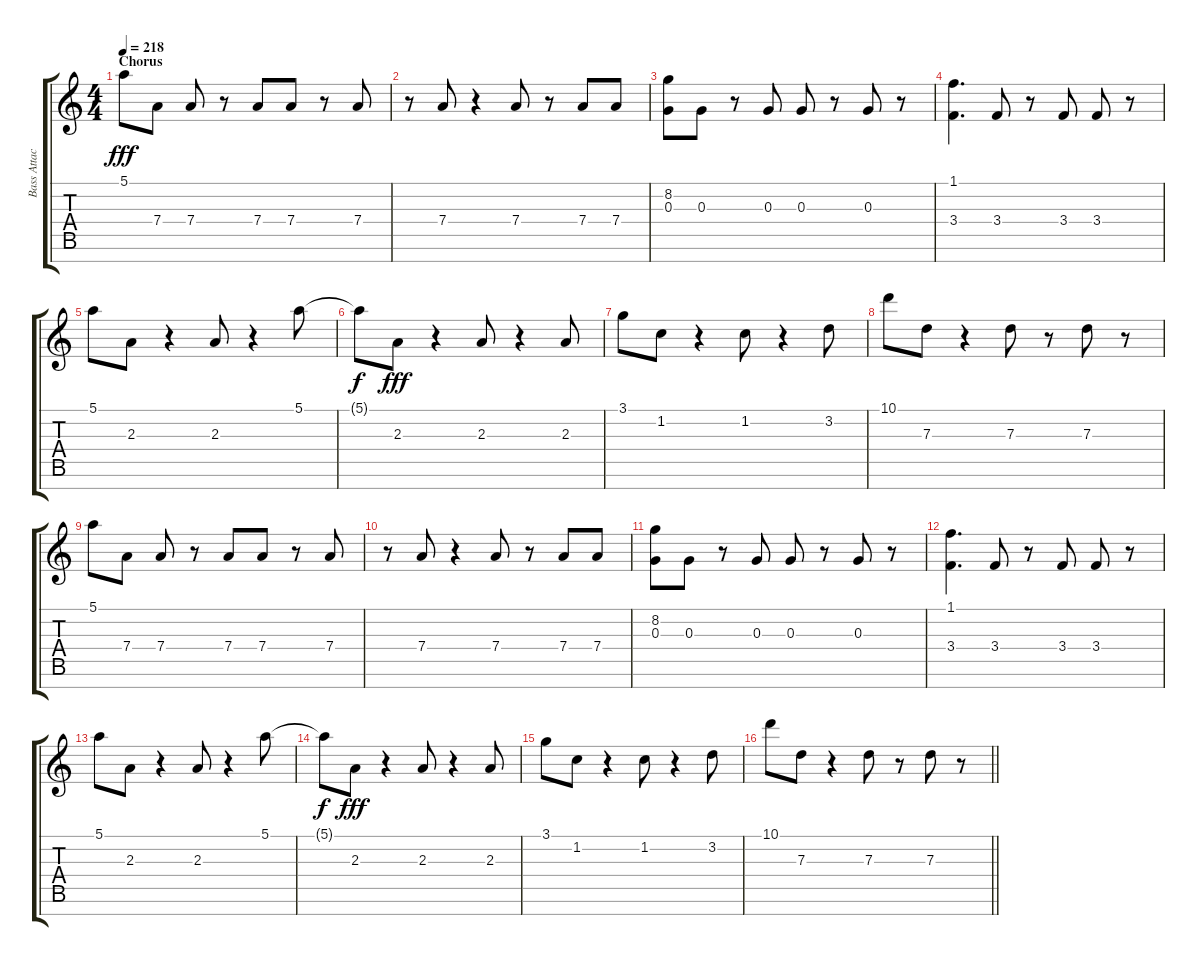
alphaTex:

\track ("Bass Attack" "Bass Attac") {instrument synthbass1}
\staff {score tabs}
\tuning (E4 B3 G3 D3 A2 E2 B1) {hide}
\ts (4 4)
\section ("" "Chorus")
\tempo 218
\clef g2
\ks c
5.1.8{dy fff} 7.4.8 7.4.8 r.8 7.4.8 7.4.8 r.8 7.4.8 |
r.8 7.4.8 r.4 7.4.8 r.8 7.4.8 7.4.8 |
(8.2 0.3).8 0.3.8 r.8 0.3.8 0.3.8 r.8 0.3.8 r.8 |
(1.1 3.4).4{d} 3.4.8 r.8 3.4.8 3.4.8 r.8 |
5.1.8 2.3.8 r.4 2.3.8 r.4 5.1.8 |
5.1{t}.8{dy f} 2.3.8{dy fff} r.4 2.3.8 r.4 2.3.8 |
3.1.8 1.2.8 r.4 1.2.8 r.4 3.2.8 |
10.1.8 7.3.8 r.4 7.3.8 r.8 7.3.8 r.8 |
5.1.8 7.4.8 7.4.8 r.8 7.4.8 7.4.8 r.8 7.4.8 |
r.8 7.4.8 r.4 7.4.8 r.8 7.4.8 7.4.8 |
(8.2 0.3).8 0.3.8 r.8 0.3.8 0.3.8 r.8 0.3.8 r.8 |
(1.1 3.4).4{d} 3.4.8 r.8 3.4.8 3.4.8 r.8 |
5.1.8 2.3.8 r.4 2.3.8 r.4 5.1.8 |
5.1{t}.8{dy f} 2.3.8{dy fff} r.4 2.3.8 r.4 2.3.8 |
3.1.8 1.2.8 r.4 1.2.8 r.4 3.2.8 |
\barLineRight lightlight
10.1.8 7.3.8 r.4 7.3.8 r.8 7.3.8 r.8
